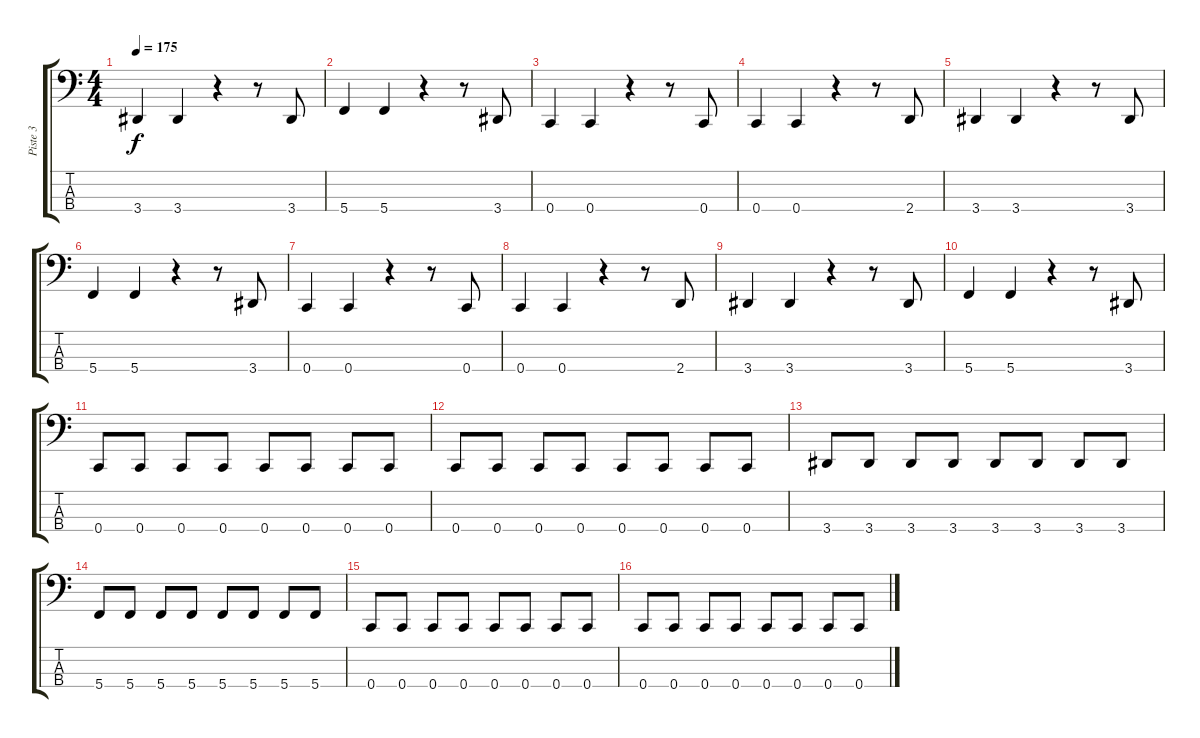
\track ("Piste 3" "Piste 3") {instrument electricbassfinger}
\staff {score tabs}
\tuning (F2 C2 G1 C1) {hide}
\ts (4 4)
\tempo 175
\clef f4
\ks c
3.4.4{dy f} 3.4.4 r.4 r.8 3.4.8 |
5.4.4 5.4.4 r.4 r.8 3.4.8 |
0.4.4 0.4.4 r.4 r.8 0.4.8 |
0.4.4 0.4.4 r.4 r.8 2.4.8 |
3.4.4 3.4.4 r.4 r.8 3.4.8 |
5.4.4 5.4.4 r.4 r.8 3.4.8 |
0.4.4 0.4.4 r.4 r.8 0.4.8 |
0.4.4 0.4.4 r.4 r.8 2.4.8 |
3.4.4 3.4.4 r.4 r.8 3.4.8 |
5.4.4 5.4.4 r.4 r.8 3.4.8 |
0.4.8 0.4.8 0.4.8 0.4.8 0.4.8 0.4.8 0.4.8 0.4.8 |
0.4.8 0.4.8 0.4.8 0.4.8 0.4.8 0.4.8 0.4.8 0.4.8 |
3.4.8 3.4.8 3.4.8 3.4.8 3.4.8 3.4.8 3.4.8 3.4.8 |
5.4.8 5.4.8 5.4.8 5.4.8 5.4.8 5.4.8 5.4.8 5.4.8 |
0.4.8 0.4.8 0.4.8 0.4.8 0.4.8 0.4.8 0.4.8 0.4.8 |
0.4.8 0.4.8 0.4.8 0.4.8 0.4.8 0.4.8 0.4.8 0.4.8
